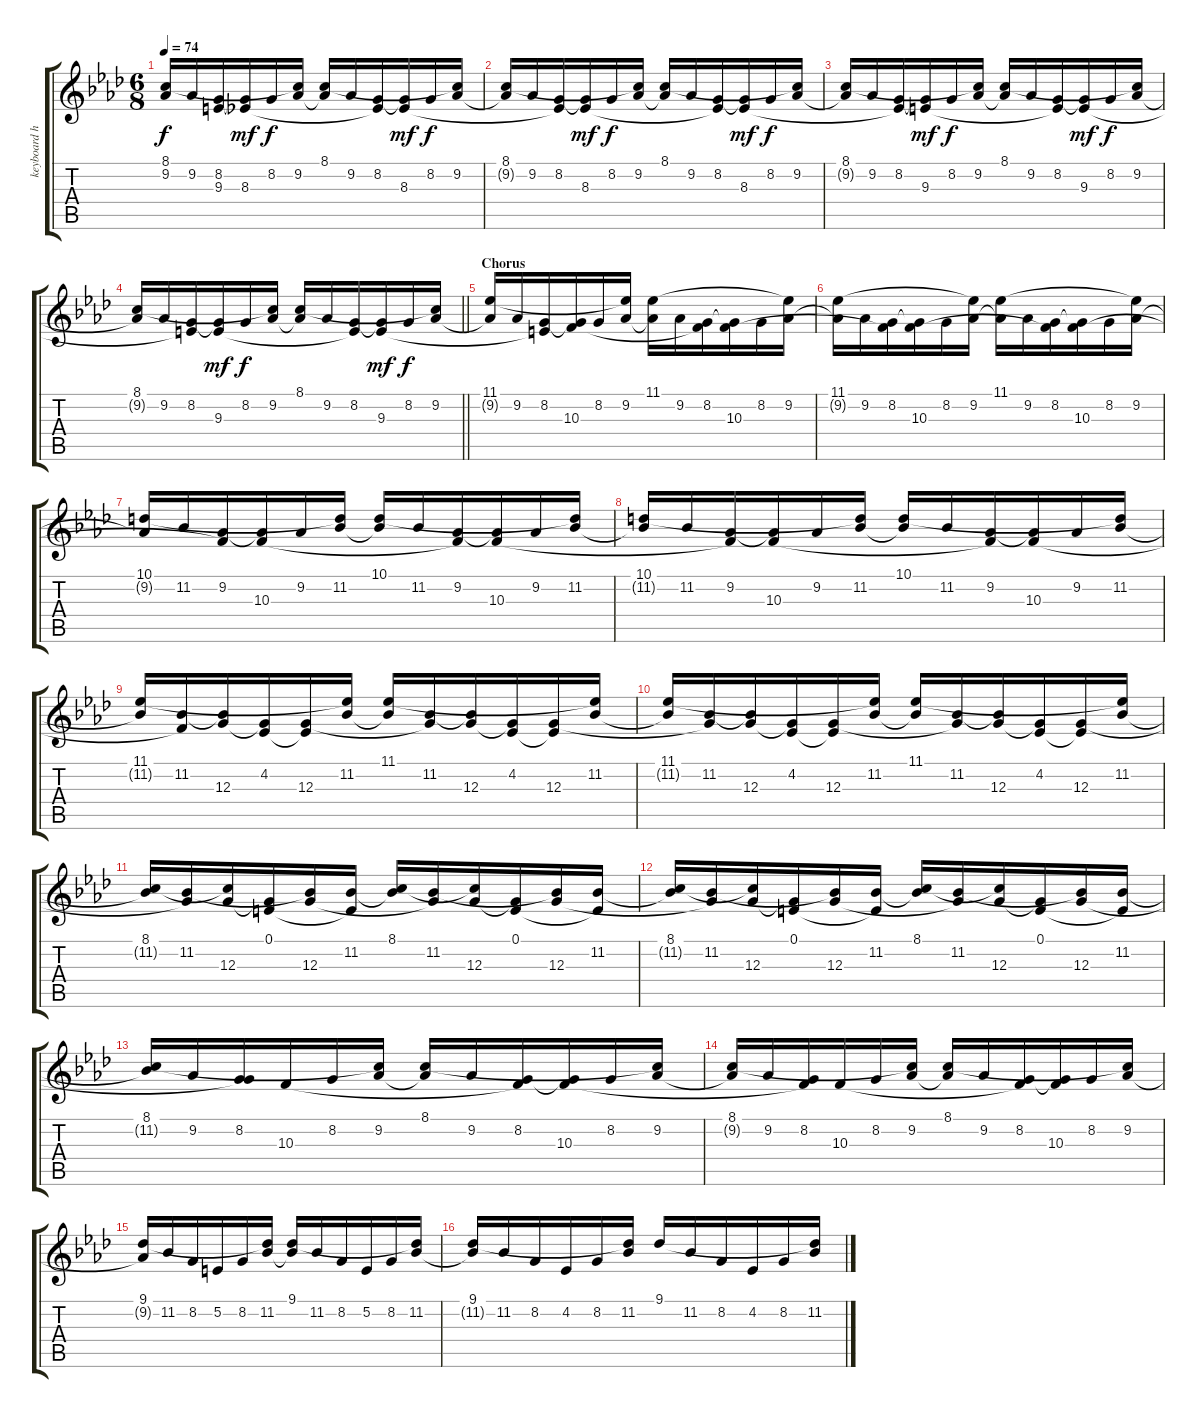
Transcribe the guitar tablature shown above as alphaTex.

\track ("keyboard high" "keyboard h") {instrument brightacousticpiano}
\staff {score tabs}
\tuning (E4 B3 G3 D3 A2 E2) {hide}
\ts (6 8)
\tempo 74
\clef g2
\ks ab
(8.1 9.2{t}).16{dy f} 9.2.16 (8.2 9.3{t}).16 (8.2{t} 8.3).16{dy mf} 8.2.16{dy f} (8.1{t} 9.2).16 (8.1 9.2{t}).16 9.2.16 (8.2 8.3{t}).16 (8.2{t} 8.3).16{dy mf} 8.2.16{dy f} (8.1{t} 9.2).16 |
(8.1 9.2{t}).16 9.2.16 (8.2 8.3{t}).16 (8.2{t} 8.3).16{dy mf} 8.2.16{dy f} (8.1{t} 9.2).16 (8.1 9.2{t}).16 9.2.16 (8.2 8.3{t}).16 (8.2{t} 8.3).16{dy mf} 8.2.16{dy f} (8.1{t} 9.2).16 |
(8.1 9.2{t}).16 9.2.16 (8.2 8.3{t}).16 (8.2{t} 9.3).16{dy mf} 8.2.16{dy f} (8.1{t} 9.2).16 (8.1 9.2{t}).16 9.2.16 (8.2 9.3{t}).16 (8.2{t} 9.3).16{dy mf} 8.2.16{dy f} (8.1{t} 9.2).16 |
\barLineRight lightlight
(8.1 9.2{t}).16 9.2.16 (8.2 9.3{t}).16 (8.2{t} 9.3).16{dy mf} 8.2.16{dy f} (8.1{t} 9.2).16 (8.1 9.2{t}).16 9.2.16 (8.2 9.3{t}).16 (8.2{t} 9.3).16{dy mf} 8.2.16{dy f} (8.1{t} 9.2).16 |
\section ("" "Chorus")
(11.1 9.2{t}).16 9.2.16 (8.2 9.3{t}).16 (8.2{t} 10.3).16 8.2.16 (11.1{t} 9.2).16 (11.1 9.2{t}).16 9.2.16 (8.2 10.3{t}).16 (8.2{t} 10.3).16 8.2.16 (11.1{t} 9.2).16 |
(11.1 9.2{t}).16 9.2.16 (8.2 10.3{t}).16 (8.2{t} 10.3).16 8.2.16 (11.1{t} 9.2).16 (11.1 9.2{t}).16 9.2.16 (8.2 10.3{t}).16 (8.2{t} 10.3).16 8.2.16 (11.1{t} 9.2).16 |
(10.1 9.2{t}).16 11.2.16 (9.2 10.3{t}).16 (9.2{t} 10.3).16 9.2.16 (10.1{t} 11.2).16 (10.1 11.2{t}).16 11.2.16 (9.2 10.3{t}).16 (9.2{t} 10.3).16 9.2.16 (10.1{t} 11.2).16 |
(10.1 11.2{t}).16 11.2.16 (9.2 10.3{t}).16 (9.2{t} 10.3).16 9.2.16 (10.1{t} 11.2).16 (10.1 11.2{t}).16 11.2.16 (9.2 10.3{t}).16 (9.2{t} 10.3).16 9.2.16 (10.1{t} 11.2).16 |
(11.1 11.2{t}).16 (11.2 10.3{t}).16 (11.2{t} 12.3).16 (4.2 12.3{t}).16 (4.2{t} 12.3).16 (11.1{t} 11.2).16 (11.1 11.2{t}).16 (11.2 12.3{t}).16 (11.2{t} 12.3).16 (4.2 12.3{t}).16 (4.2{t} 12.3).16 (11.1{t} 11.2).16 |
(11.1 11.2{t}).16 (11.2 12.3{t}).16 (11.2{t} 12.3).16 (4.2 12.3{t}).16 (4.2{t} 12.3).16 (11.1{t} 11.2).16 (11.1 11.2{t}).16 (11.2 12.3{t}).16 (11.2{t} 12.3).16 (4.2 12.3{t}).16 (4.2{t} 12.3).16 (11.1{t} 11.2).16 |
(8.1 11.2{t}).16 (11.2 12.3{t}).16 (8.1{t} 12.3).16 (0.1 12.3{t}).16 (11.2{t} 12.3).16 (0.1{t} 11.2).16 (8.1 11.2{t}).16 (11.2 12.3{t}).16 (8.1{t} 12.3).16 (0.1 12.3{t}).16 (11.2{t} 12.3).16 (0.1{t} 11.2).16 |
(8.1 11.2{t}).16 (11.2 12.3{t}).16 (8.1{t} 12.3).16 (0.1 12.3{t}).16 (11.2{t} 12.3).16 (0.1{t} 11.2).16 (8.1 11.2{t}).16 (11.2 12.3{t}).16 (8.1{t} 12.3).16 (0.1 12.3{t}).16 (11.2{t} 12.3).16 (0.1{t} 11.2).16 |
(8.1 11.2{t}).16 9.2.16 (8.2 12.3{t}).16 10.3.16 8.2.16 (8.1{t} 9.2).16 (8.1 9.2{t}).16 9.2.16 (8.2 10.3{t}).16 (8.2{t} 10.3).16 8.2.16 (8.1{t} 9.2).16 |
(8.1 9.2{t}).16 9.2.16 (8.2 10.3{t}).16 10.3.16 8.2.16 (8.1{t} 9.2).16 (8.1 9.2{t}).16 9.2.16 (8.2 10.3{t}).16 (8.2{t} 10.3).16 8.2.16 (8.1{t} 9.2).16 |
(9.1 9.2{t}).16 11.2.16 8.2.16 5.2.16 8.2.16 (9.1{t} 11.2).16 (9.1 11.2{t}).16 11.2.16 8.2.16 5.2.16 8.2.16 (9.1{t} 11.2).16 |
(9.1 11.2{t}).16 11.2.16 8.2.16 4.2.16 8.2.16 (9.1{t} 11.2).16 9.1.16 11.2.16 8.2.16 4.2.16 8.2.16 (9.1{t} 11.2).16
